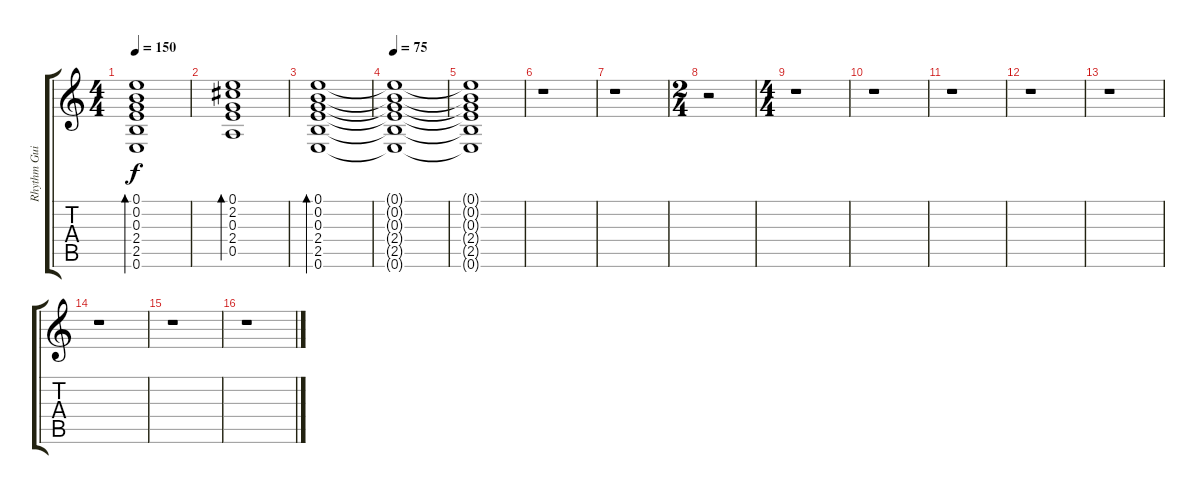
\track ("Rhythm Guitar" "Rhythm Gui") {instrument acousticguitarsteel}
\staff {score tabs}
\tuning (E4 B3 G3 D3 A2 E2) {hide}
\ts (4 4)
\tempo 150
\clef g2
\ks c
(0.1 0.2 0.3 2.4 2.5 0.6).1{bd 30 dy f} |
(0.1 2.2 0.3 2.4 0.5).1{bd 30} |
(0.1 0.2 0.3 2.4 2.5 0.6).1{bd 30} |
\tempo 75
(0.1{t} 0.2{t} 0.3{t} 2.4{t} 2.5{t} 0.6{t}).1 |
(0.1{t} 0.2{t} 0.3{t} 2.4{t} 2.5{t} 0.6{t}).1 |
r.1 |
r.1 |
\ts (2 4)
r.2 |
\ts (4 4)
r.1 |
r.1 |
r.1 |
r.1 |
r.1 |
r.1 |
r.1 |
r.1
